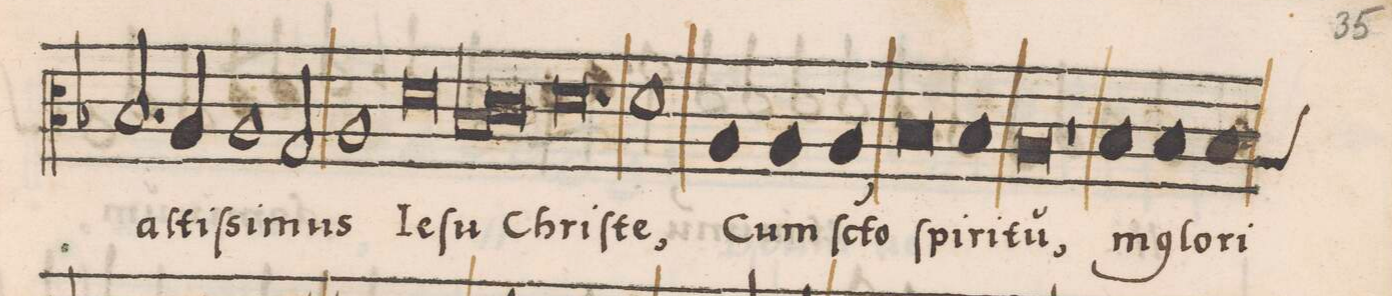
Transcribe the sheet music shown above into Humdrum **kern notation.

**kern	**text
*I"TENOR	*
*clefC3	*
*k[b-]	*
*met(C|)	*
*M2/1	*
2.B-/	al-
4A/	-tiſ-
1A/	-si-
=113-	=113-
2G/	.
1A/	-mus
=114-	=114-
0d\	Ie-
=115-	=115-
*lig	*
1B-l/	-ſu
1c\	.
*Xlig	*
=116-	=116-
0.d\	Chri-
=117-	=117-
1d\	-ſte,
=118-||	=118-||
*M3/1	*
*col	*
1A/	Cum
1A/	ſ(an)-
1A/	-cto
=119-	=119-
0B-/	ſpi-
1B-/	-ri-
=120-	=120-
0A/	-tu,
1r	.
=121-	=121-
1B-/	in
1B-/	glo-
*custos:A	*
1B-/	-ri-
=122-	=122-
*-	*-
